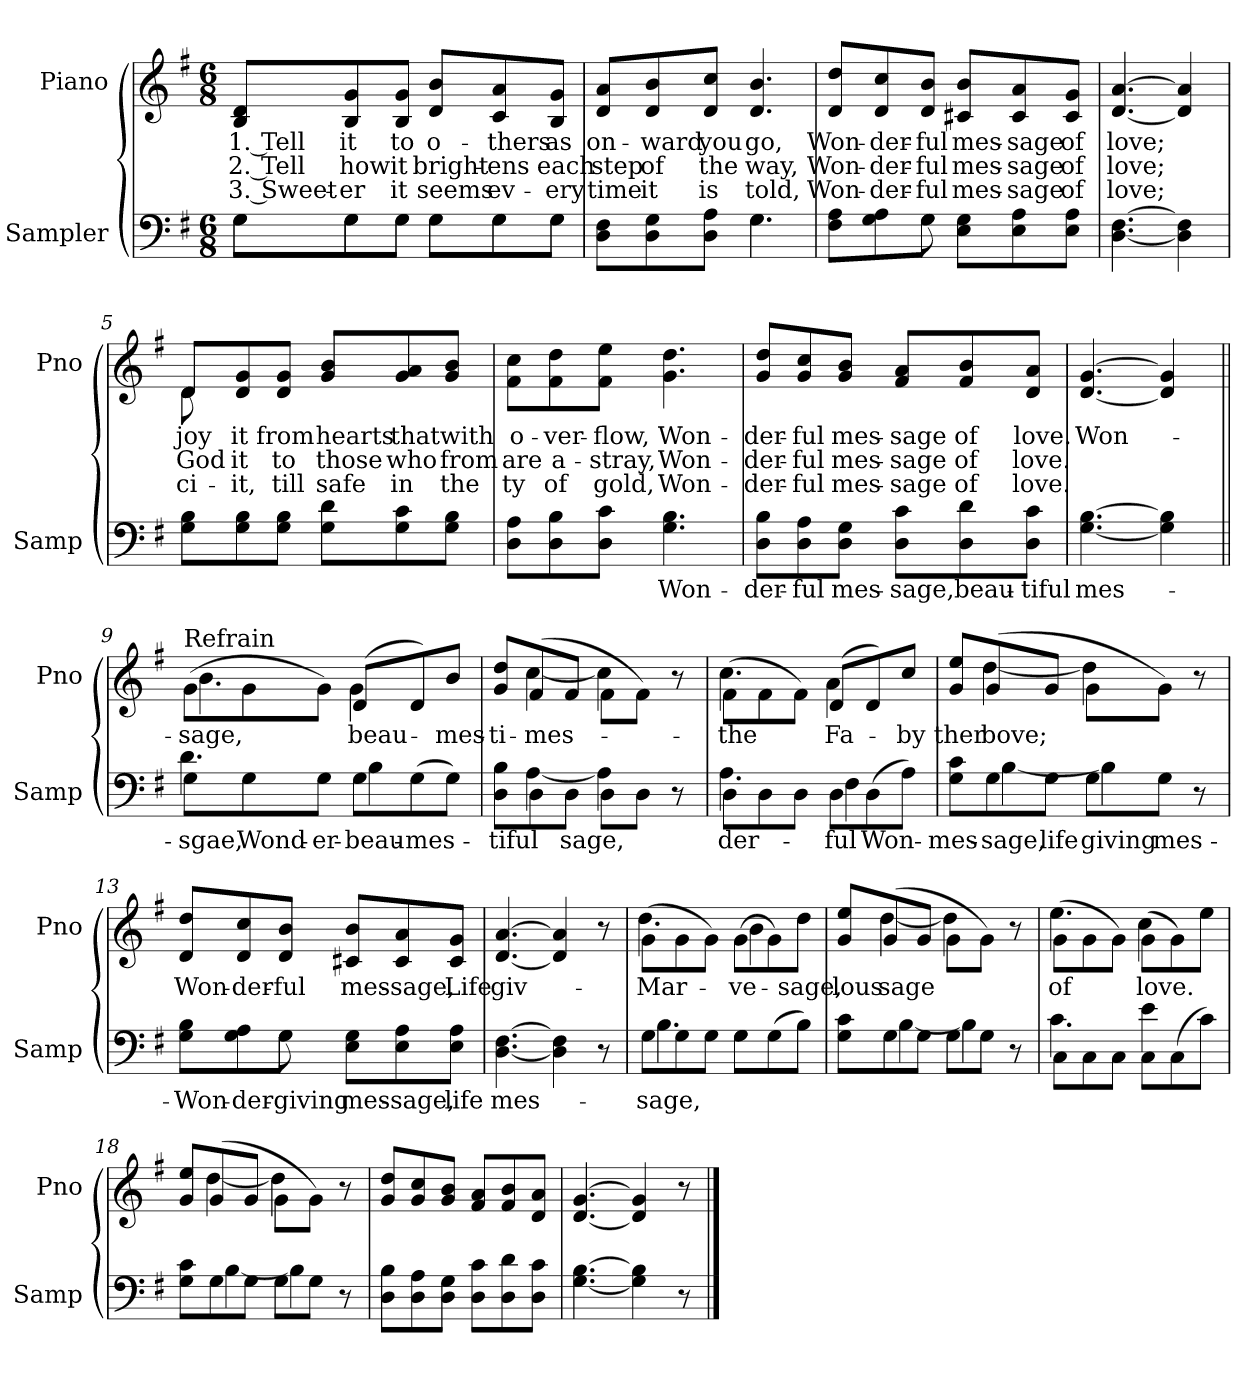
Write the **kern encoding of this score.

**kern	**text	**kern	**text	**text	**text
*part2	*part2	*part1	*part1	*part1	*part1
*staff2	*staff2	*staff1	*staff1	*staff1	*staff1
*I"Sampler	*	*I"Piano	*	*	*
*I'Samp	*	*I'Pno	*	*	*
*clefF4	*	*clefG2	*	*	*
*k[f#]	*	*k[f#]	*	*	*
*G:	*	*G:	*	*	*
*M6/8	*	*M6/8	*	*	*
=1	=1	=1	=1	=1	=1
*^	*	*	*	*	*
8G\L	8G\L	.	8B/ 8d/L	1. Tell	2. Tell	3. Sweet-
8G\	8G\	.	8B/ 8g/	it	how	-er
8G\J	8G\J	.	8B/ 8g/J	to	it	it
8G\L	8G\L	.	8d/ 8b/L	o-	bright-	seems
8G\	8G\	.	8c/ 8a/	-thers	-ens	ev-
8G\J	8G\J	.	8B/ 8g/J	as	each	-ery
=2	=2	=2	=2	=2	=2	=2
8D\ 8F#\L	4.ryy	.	8d/ 8a/L	on-	step	time
8D\ 8G\	.	.	8d/ 8b/	-ward	of	it
8D\ 8A\J	.	.	8d/ 8cc/J	you	the	is
4.G\	4.G	.	4.d 4.b	go,	way,	told,
=3	=3	=3	=3	=3	=3	=3
8F#\ 8A\L	4ryy	.	8d/ 8dd/L	Won-	Won-	Won-
8G\ 8A\	.	.	8d/ 8cc/	-der-	-der-	-der-
8G\J	8G	.	8d/ 8b/J	-ful	-ful	-ful
8E\ 8G\L	4.ryy	.	8c#X/ 8b/L	mes-	mes-	mes-
8E\ 8A\	.	.	8c#/ 8a/	-sage	-sage	-sage
8E\ 8A\J	.	.	8c#/ 8g/J	of	of	of
*v	*v	*	*	*	*	*
=4	=4	=4	=4	=4	=4
[4.D [4.F#	.	[4.d [4.a	love;	love;	love;
4D] 4F#]	.	4d] 4a]	.	.	.
=5	=5	=5	=5	=5	=5
*	*	*^	*	*	*
8G\ 8B\L	.	8d/L	8d	joy	God	ci-
8G\ 8B\	.	8d/ 8g/	2ryy	it	it	it,
8G\ 8B\J	.	8d/ 8g/J	.	from	to	till
8G\ 8d\L	.	8g/ 8b/L	.	hearts	those	safe
8G\ 8c\	.	8g/ 8a/	.	that	who	in
8G\ 8B\J	.	8g/ 8b/J	8ryy	with	from	the
*	*	*v	*v	*	*	*
=6	=6	=6	=6	=6	=6
8D\ 8A\L	.	8f#\ 8cc\L	o-	are	-ty
8D\ 8B\	.	8f#\ 8dd\	-ver-	a-	of
8D\ 8c\J	.	8f#\ 8ee\J	-flow,	-stray,	gold,
4.G 4.B	Won-	4.g 4.dd	Won-	Won-	Won-
=7	=7	=7	=7	=7	=7
8D\ 8B\L	-der-	8g/ 8dd/L	-der-	-der-	-der-
8D\ 8A\	-ful	8g/ 8cc/	-ful	-ful	-ful
8D\ 8G\J	mes-	8g/ 8b/J	mes-	mes-	mes-
8D\ 8c\L	-sage,	8f#/ 8a/L	-sage	-sage	-sage
8D\ 8d\	beau-	8f#/ 8b/	of	of	of
8D\ 8c\J	-tiful	8d/ 8a/J	love.	love.	love.
=8	=8	=8	=8	=8	=8
[4.G [4.B	mes-	[4.d [4.g	Won-	.	.
4G] 4B]	.	4d] 4g]	.	.	.
=9||	=9||	=9||	=9||	=9||	=9||
*^	*	*^	*	*	*
!	!	!	!LO:TX:t=Refrain	!	!	!	!
8G\L	4.d	-sgae,	(8g\L	4.b	-sage,	.	.
8G\	.	Wond-	8g\	.	.	.	.
8G\J	.	-er-	8g\J)	.	.	.	.
8G\L	4B	beau-	(8d/L	4g	beau-	.	.
(8G\	.	mes-	8d/)	.	.	.	.
8G\J)	8ryy	.	8b/J	8ryy	mes-	.	.
=10	=10	=10	=10	=10	=10	=10	=10
8D\ 8B\L	8ryy	-tiful	8g/ 8dd/L	8ryy	-ti-	.	.
8D\	[4A	.	(8f#/	[4cc	mes-	.	.
8D\J	.	-sage,	8f#/J	.	.	.	.
8D\L	4A]	.	8f#\L	4cc]	.	.	.
8D\J	.	.	8f#\J)	.	.	.	.
8r	8ryy	.	8r	8ryy	.	.	.
=11	=11	=11	=11	=11	=11	=11	=11
8D\L	4.A	-der-	(8f#\L	4.cc	the	.	.
8D\	.	.	8f#\	.	.	.	.
8D\J	.	.	8f#\J)	.	.	.	.
8D\L	4F#	-ful	(8d/L	4a	Fa-	.	.
(8D\	.	Won-	8d/)	.	.	.	.
8A\J)	8ryy	.	8cc/J	8ryy	by	.	.
=12	=12	=12	=12	=12	=12	=12	=12
8G\ 8c\L	8ryy	mes-	8g/ 8ee/L	8ryy	-ther	.	.
8G\	[4B	-sage,	(8g/	[4dd	-bove;	.	.
8G\J	.	life	8g/J	.	.	.	.
8G\L	4B]	giving	8g\L	4dd]	.	.	.
8G\J	.	mes-	8g\J)	.	.	.	.
8r	8ryy	.	8r	8ryy	.	.	.
*	*	*	*v	*v	*	*	*
=13	=13	=13	=13	=13	=13	=13
8G\ 8B\L	4ryy	Won-	8d/ 8dd/L	Won-	.	.
8G\ 8A\	.	-der-	8d/ 8cc/	-der-	.	.
8G\J	8G	giving	8d/ 8b/J	-ful	.	.
8E\ 8G\L	4.ryy	mes-	8c#X/ 8b/L	mes-	.	.
8E\ 8A\	.	-sage,	8c#/ 8a/	-sage,	.	.
8E\ 8A\J	.	life	8c#/ 8g/J	Life	.	.
*v	*v	*	*	*	*	*
=14	=14	=14	=14	=14	=14
[4.D [4.F#	mes-	[4.d [4.a	giv-	.	.
4D] 4F#]	.	4d] 4a]	.	.	.
8r	.	8r	.	.	.
=15	=15	=15	=15	=15	=15
*^	*	*^	*	*	*
8G\L	4.B	-sage,	(8g\L	4.dd	Mar-	.	.
8G\	.	.	8g\	.	.	.	.
8G\J	.	.	8g\J)	.	.	.	.
8G\L	4G	.	(8g\L	4b	-ve-	.	.
(8G\	.	.	8g\)	.	.	.	.
8B\J)	8ryy	.	8dd\J	8ryy	-sage,	.	.
=16	=16	=16	=16	=16	=16	=16	=16
8G\ 8c\L	8ryy	.	8g/ 8ee/L	8ryy	-lous	.	.
8G\	[4B	.	(8g/	[4dd	-sage	.	.
8G\J	.	.	8g/J	.	.	.	.
8G\L	4B]	.	8g\L	4dd]	.	.	.
8G\J	.	.	8g\J)	.	.	.	.
8r	8ryy	.	8r	8ryy	.	.	.
=17	=17	=17	=17	=17	=17	=17	=17
8C\L	4.c	.	(8g\L	4.ee	of	.	.
8C\	.	.	8g\	.	.	.	.
8C\J	.	.	8g\J)	.	.	.	.
8C\L	4e	.	(8g\L	4cc	love.	.	.
(8C\	.	.	8g\)	.	.	.	.
8c\J)	8ryy	.	8ee\J	8ryy	.	.	.
=18	=18	=18	=18	=18	=18	=18	=18
8G\ 8c\L	8ryy	.	8g/ 8ee/L	8ryy	.	.	.
8G\	[4B	.	(8g/	[4dd	.	.	.
8G\J	.	.	8g/J	.	.	.	.
8G\L	4B]	.	8g\L	4dd]	.	.	.
8G\J	.	.	8g\J)	.	.	.	.
8r	8ryy	.	8r	8ryy	.	.	.
*v	*v	*	*	*	*	*	*
*	*	*v	*v	*	*	*
=19	=19	=19	=19	=19	=19
8D\ 8B\L	.	8g/ 8dd/L	.	.	.
8D\ 8A\	.	8g/ 8cc/	.	.	.
8D\ 8G\J	.	8g/ 8b/J	.	.	.
8D\ 8c\L	.	8f#/ 8a/L	.	.	.
8D\ 8d\	.	8f#/ 8b/	.	.	.
8D\ 8c\J	.	8d/ 8a/J	.	.	.
=20	=20	=20	=20	=20	=20
[4.G [4.B	.	[4.d [4.g	.	.	.
4G] 4B]	.	4d] 4g]	.	.	.
8r	.	8r	.	.	.
==	==	==	==	==	==
*-	*-	*-	*-	*-	*-
